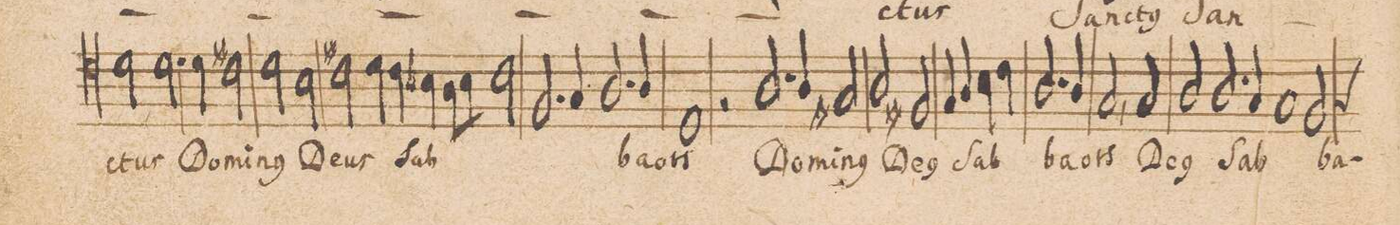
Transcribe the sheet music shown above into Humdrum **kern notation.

**kern	**text
*I"ALTVS.	*
*clefC4	*
*k[]	*
*met(C|)	*
*M2/1	*
2d\	-ctus
2.d\	Do-
=27-	=27-
4d\	-mi-
2c#X\	-n(us)
2d\	De-
2B\	-us
=28-	=28-
2c#X\	Sab-
4d\	.
4cny\	.
4B-X\	.
8A\L	.
8B-\J	.
2cny\	.
=29-	=29-
2.F/	.
4G/	.
2.A/	.
4A/	-ba-
=30-	=30-
1D	-oth
2rF	.
2.A/	Do-
=31-	=31-
4A/	-mi-
2G#X/	-n(us)
2A/	De-
2F#X/	-(us)
=32-	=32-
4Gny/	Sab-
4A/	.
4Bny\	.
4c\	.
2.A/	.
4A/	-ba-
=33-	=33-
2G,/	-oth
2G/	De-
2A/	-(us)
2.A/	Sab-
=34-	=34-
4G/	.
1G	.
2Fny/	-ba-
=35-	=35-
*-	*-
